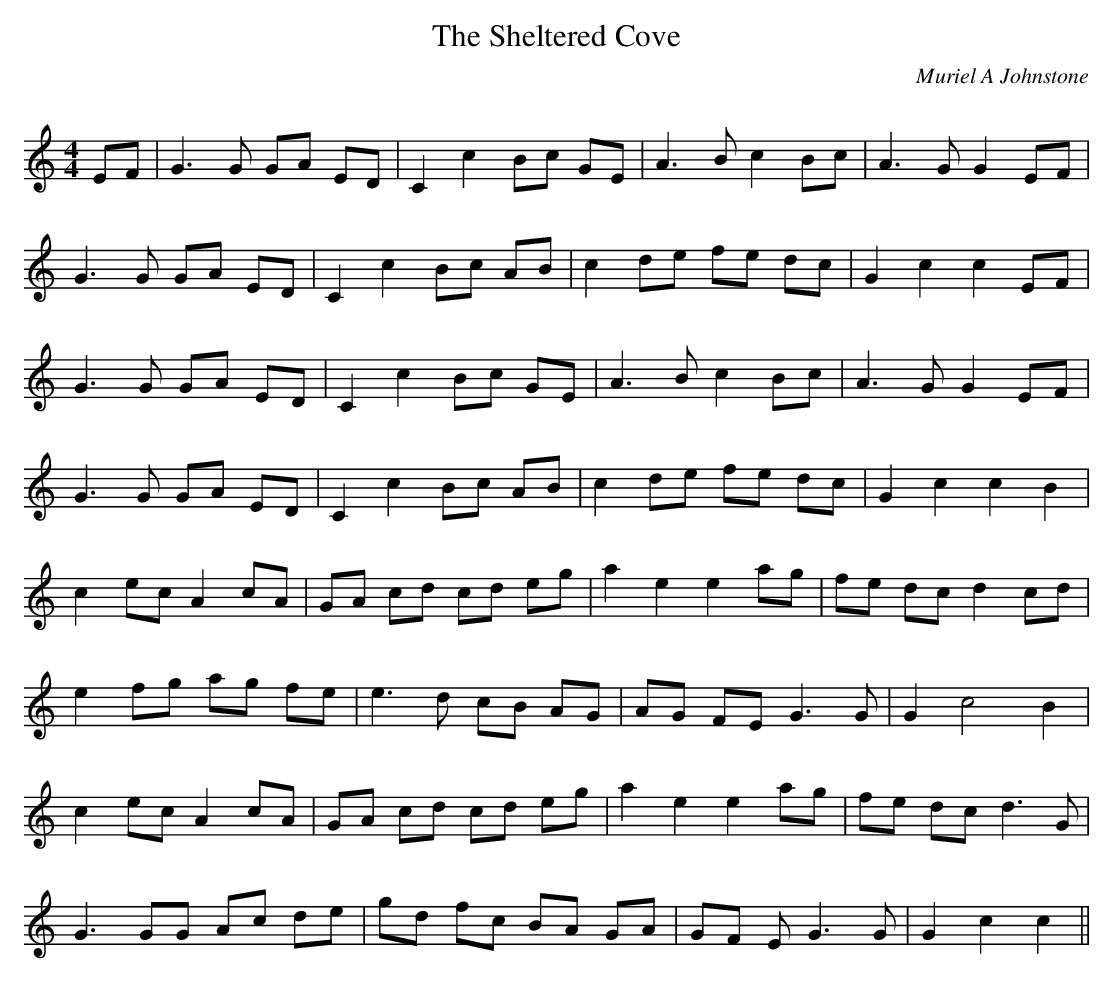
X:1
T: The Sheltered Cove
C:Muriel A Johnstone
Q: 128
K:C
M:4/4
L:1/16
E2F2|G6 G2 G2A2 E2D2|C4 c4 B2c2 G2E2|A6 B2 c4 B2c2|A6 G2 G4 E2F2|
G6 G2 G2A2 E2D2|C4 c4 B2c2 A2B2|c4 d2e2 f2e2 d2c2|G4 c4 c4 E2F2|
G6 G2 G2A2 E2D2|C4 c4 B2c2 G2E2|A6 B2 c4 B2c2|A6 G2 G4 E2F2|
G6 G2 G2A2 E2D2|C4 c4 B2c2 A2B2|c4 d2e2 f2e2 d2c2|G4 c4 c4 B4|
c4 e2c2 A4 c2A2|G2A2 c2d2 c2d2 e2g2|a4 e4 e4 a2g2|f2e2 d2c2 d4 c2d2|
e4 f2g2 a2g2 f2e2|e6 d2 c2B2 A2G2|A2G2 F2E2 G6 G2|G4 c8 B4|
c4 e2c2 A4 c2A2|G2A2 c2d2 c2d2 e2g2|a4 e4 e4 a2g2|f2e2 d2c2 d6 G2|
G6 G2G2 A2c2 d2e2|g2d2 f2c2 B2A2 G2A2|G2F2 E2 G6 G2|G4 c4 c4||
